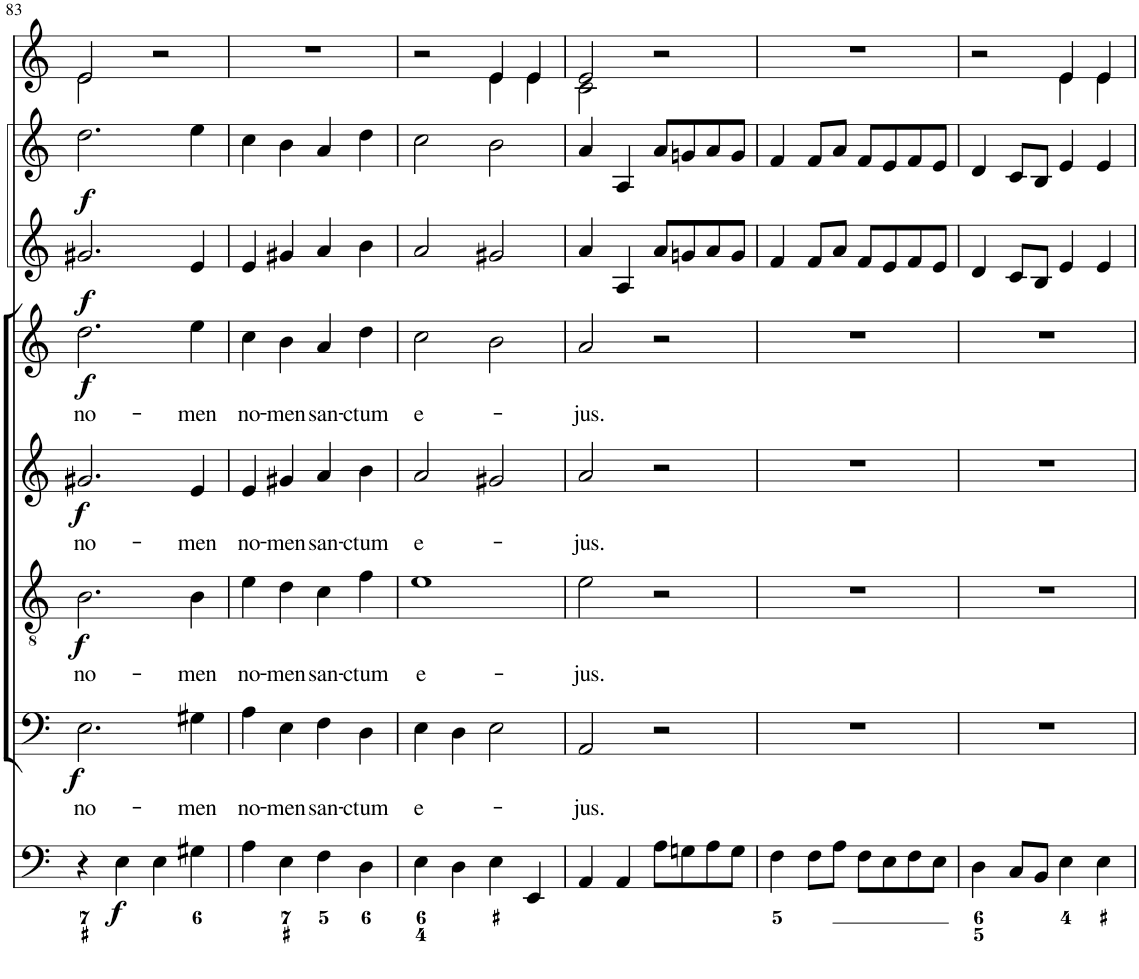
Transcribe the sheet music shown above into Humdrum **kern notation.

**kern	**dynam	**kern	**text	**dynam	**kern	**text	**dynam	**kern	**text	**dynam	**kern	**text	**dynam	**kern	**dynam	**kern	**dynam	**kern
*part8	*part8	*part7	*part7	*part7	*part6	*part6	*part6	*part5	*part5	*part5	*part4	*part4	*part4	*part3	*part3	*part2	*part2	*part1
*staff8	*staff8	*staff7	*staff7	*staff7	*staff6	*staff6	*staff6	*staff5	*staff5	*staff5	*staff4	*staff4	*staff4	*staff3	*staff3	*staff2	*staff2	*staff1
*I"Organ	*	*I"Voice	*	*	*I"Tenor	*	*	*I"Alto	*	*	*I"Voice	*	*	*I"Violino 2	*	*I"Violino 1	*	*I"Clarini  in C
*	*	*	*	*	*	*	*	*	*	*	*	*	*	*I'Vln	*	*I'Vln	*	*
!!LO:PB:g=z
*clefF4	*	*clefF4	*	*	*clefGv2	*	*	*clefG2	*	*	*clefG2	*	*	*clefG2	*	*clefG2	*	*clefG2
*k[]	*	*k[]	*	*	*k[]	*	*	*k[]	*	*	*k[]	*	*	*k[]	*	*k[]	*	*k[]
*M2/2	*	*M2/2	*	*	*M2/2	*	*	*M2/2	*	*	*M2/2	*	*	*M2/2	*	*M2/2	*	*M2/2
*met(c|)	*	*met(c|)	*	*	*met(c|)	*	*	*met(c|)	*	*	*met(c|)	*	*	*met(c|)	*	*met(c|)	*	*met(c|)
=83	=83	=83	=83	=83	=83	=83	=83	=83	=83	=83	=83	=83	=83	=83	=83	=83	=83	=83
!	!	!	!LO:LY:b	!LO:DY:b	!	!LO:LY:b	!LO:DY:b	!	!LO:LY:b	!LO:DY:b	!	!LO:LY:b	!LO:DY:b	!	!LO:DY:b	!	!LO:DY:b	!
*	*	*	*	*	*	*	*	*	*	*	*	*	*	*	*	*	*	*^
4r	.	2.E\	no-	f	2.B\	no-	f	2.g#X/	no-	f	2.dd\	no-	f	2.g#X/	f	2.dd\	f	2e/	2e\
!	!LO:DY:b	!	!	!	!	!	!	!	!	!	!	!	!	!	!	!	!	!	!
4E\	f	.	.	.	.	.	.	.	.	.	.	.	.	.	.	.	.	.	.
4E\	.	.	.	.	.	.	.	.	.	.	.	.	.	.	.	.	.	2r	2ryy
!	!	!	!LO:LY:b	!	!	!LO:LY:b	!	!	!LO:LY:b	!	!	!LO:LY:b	!	!	!	!	!	!	!
4G#X\	.	4G#X\	-men	.	4B\	-men	.	4e/	-men	.	4ee\	-men	.	4e/	.	4ee\	.	.	.
*	*	*	*	*	*	*	*	*	*	*	*	*	*	*	*	*	*	*v	*v
=84	=84	=84	=84	=84	=84	=84	=84	=84	=84	=84	=84	=84	=84	=84	=84	=84	=84	=84
!	!	!	!LO:LY:b	!	!	!LO:LY:b	!	!	!LO:LY:b	!	!	!LO:LY:b	!	!	!	!	!	!
4A\	.	4A\	no-	.	4e\	no-	.	4e/	no-	.	4cc\	no-	.	4e/	.	4cc\	.	1r
!	!	!	!LO:LY:b	!	!	!LO:LY:b	!	!	!LO:LY:b	!	!	!LO:LY:b	!	!	!	!	!	!
4E\	.	4E\	-men	.	4d\	-men	.	4g#X/	-men	.	4b\	-men	.	4g#X/	.	4b\	.	.
!	!	!	!LO:LY:b	!	!	!LO:LY:b	!	!	!LO:LY:b	!	!	!LO:LY:b	!	!	!	!	!	!
4F\	.	4F\	san-	.	4c\	san-	.	4a/	san-	.	4a/	san-	.	4a/	.	4a/	.	.
!	!	!	!LO:LY:b	!	!	!LO:LY:b	!	!	!LO:LY:b	!	!	!LO:LY:b	!	!	!	!	!	!
4D\	.	4D\	-ctum	.	4f\	-ctum	.	4b\	-ctum	.	4dd\	-ctum	.	4b\	.	4dd\	.	.
=85	=85	=85	=85	=85	=85	=85	=85	=85	=85	=85	=85	=85	=85	=85	=85	=85	=85	=85
!	!	!	!LO:LY:b	!	!	!LO:LY:b	!	!	!LO:LY:b	!	!	!LO:LY:b	!	!	!	!	!	!
*	*	*	*	*	*	*	*	*	*	*	*	*	*	*	*	*	*	*^
4E\	.	4E\	e-	.	1e	e-	.	2a/	e-	.	2cc\	e-	.	2a/	.	2cc\	.	2r	2ryy
4D\	.	4D\	.	.	.	.	.	.	.	.	.	.	.	.	.	.	.	.	.
4E\	.	2E\	.	.	.	.	.	2g#X/	.	.	2b\	.	.	2g#X/	.	2b\	.	4e/	4e\
4EE/	.	.	.	.	.	.	.	.	.	.	.	.	.	.	.	.	.	4e/	4e\
=86	=86	=86	=86	=86	=86	=86	=86	=86	=86	=86	=86	=86	=86	=86	=86	=86	=86	=86	=86
!	!	!	!LO:LY:b	!	!	!LO:LY:b	!	!	!LO:LY:b	!	!	!LO:LY:b	!	!	!	!	!	!	!
4AA/	.	2AA/	-jus.	.	2e\	-jus.	.	2a/	-jus.	.	2a/	-jus.	.	4a/	.	4a/	.	2e/	2c\
4AA/	.	.	.	.	.	.	.	.	.	.	.	.	.	4A/	.	4A/	.	.	.
8A\L	.	2r	.	.	2r	.	.	2r	.	.	2r	.	.	8a/L	.	8a/L	.	2r	2ryy
8Gn\	.	.	.	.	.	.	.	.	.	.	.	.	.	8gn/	.	8gn/	.	.	.
8A\	.	.	.	.	.	.	.	.	.	.	.	.	.	8a/	.	8a/	.	.	.
8G\J	.	.	.	.	.	.	.	.	.	.	.	.	.	8g/J	.	8g/J	.	.	.
*	*	*	*	*	*	*	*	*	*	*	*	*	*	*	*	*	*	*v	*v
=87	=87	=87	=87	=87	=87	=87	=87	=87	=87	=87	=87	=87	=87	=87	=87	=87	=87	=87
4F\	.	1r	.	.	1r	.	.	1r	.	.	1r	.	.	4f/	.	4f/	.	1r
8F\L	.	.	.	.	.	.	.	.	.	.	.	.	.	8f/L	.	8f/L	.	.
8A\J	.	.	.	.	.	.	.	.	.	.	.	.	.	8a/J	.	8a/J	.	.
8F\L	.	.	.	.	.	.	.	.	.	.	.	.	.	8f/L	.	8f/L	.	.
8E\	.	.	.	.	.	.	.	.	.	.	.	.	.	8e/	.	8e/	.	.
8F\	.	.	.	.	.	.	.	.	.	.	.	.	.	8f/	.	8f/	.	.
8E\J	.	.	.	.	.	.	.	.	.	.	.	.	.	8e/J	.	8e/J	.	.
=88	=88	=88	=88	=88	=88	=88	=88	=88	=88	=88	=88	=88	=88	=88	=88	=88	=88	=88
*	*	*	*	*	*	*	*	*	*	*	*	*	*	*	*	*	*	*^
4D\	.	1r	.	.	1r	.	.	1r	.	.	1r	.	.	4d/	.	4d/	.	2r	2ryy
8C/L	.	.	.	.	.	.	.	.	.	.	.	.	.	8c/L	.	8c/L	.	.	.
8BB/J	.	.	.	.	.	.	.	.	.	.	.	.	.	8B/J	.	8B/J	.	.	.
4E\	.	.	.	.	.	.	.	.	.	.	.	.	.	4e/	.	4e/	.	4e/	4e\
4E\	.	.	.	.	.	.	.	.	.	.	.	.	.	4e/	.	4e/	.	4e/	4e\
*	*	*	*	*	*	*	*	*	*	*	*	*	*	*	*	*	*	*v	*v
=	=	=	=	=	=	=	=	=	=	=	=	=	=	=	=	=	=	=
*-	*-	*-	*-	*-	*-	*-	*-	*-	*-	*-	*-	*-	*-	*-	*-	*-	*-	*-
